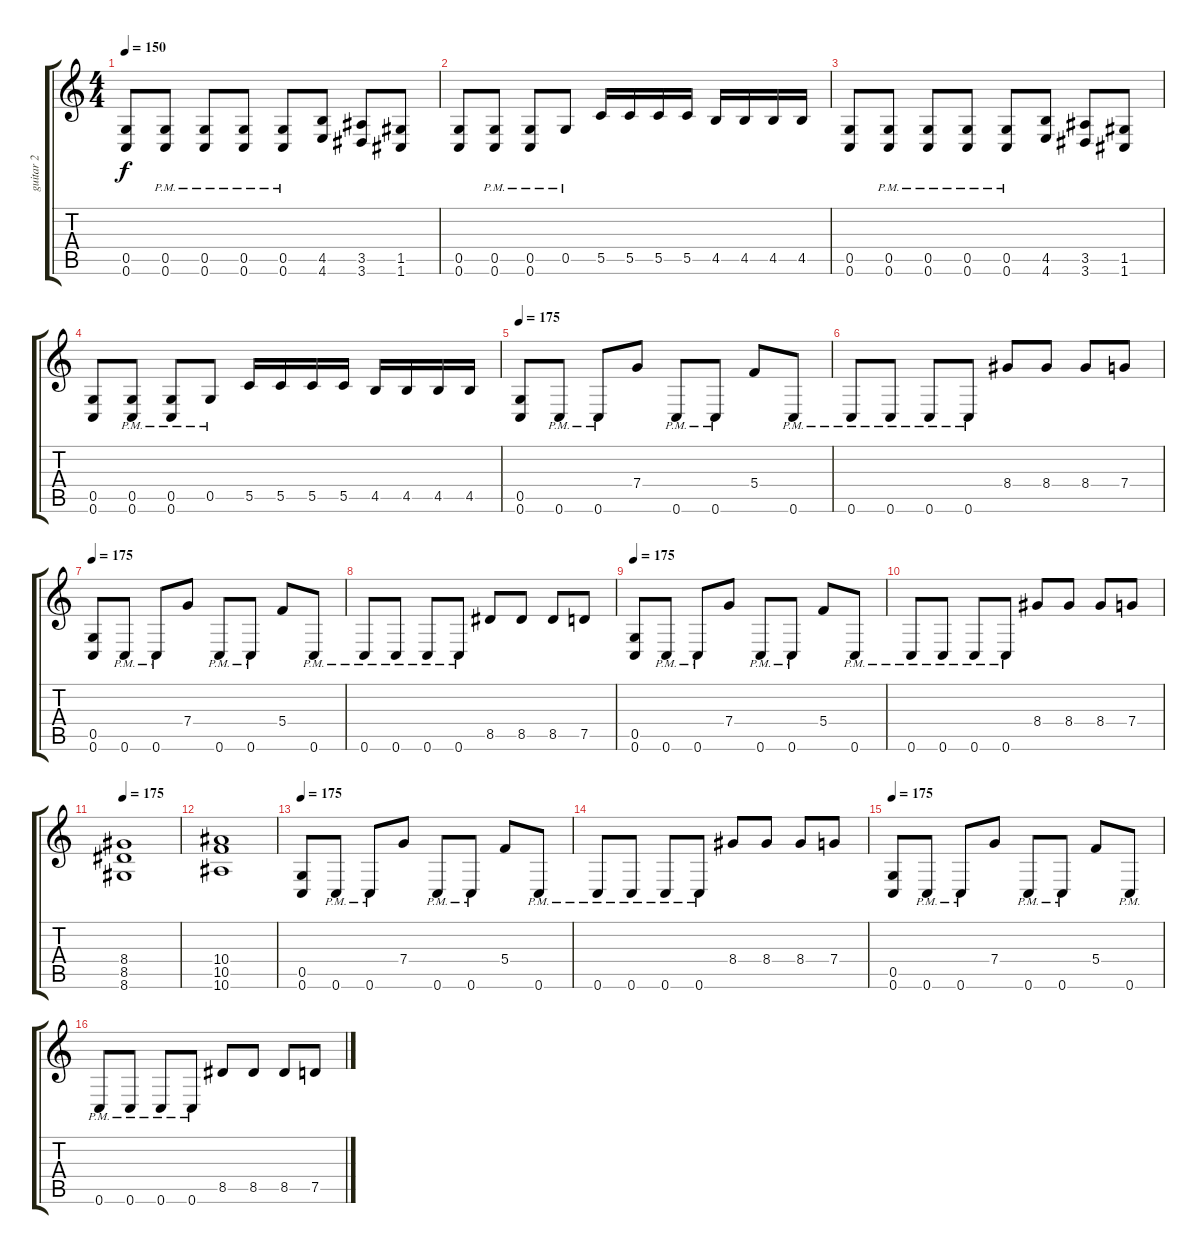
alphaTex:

\track ("guitar 2" "guitar 2") {instrument overdrivenguitar}
\staff {score tabs}
\tuning (D4 A3 F3 C3 G2 C2) {hide}
\ts (4 4)
\tempo 150
\clef g2
\ks c
(0.5 0.6).8{dy f} (0.5{pm} 0.6{pm}).8 (0.5{pm} 0.6{pm}).8 (0.5{pm} 0.6{pm}).8 (0.5{pm} 0.6{pm}).8 (4.5 4.6).8 (3.5 3.6).8 (1.5 1.6).8 |
(0.5 0.6).8 (0.5{pm} 0.6{pm}).8 (0.5{pm} 0.6{pm}).8 0.5{pm}.8 5.5.16 5.5.16 5.5.16 5.5.16 4.5.16 4.5.16 4.5.16 4.5.16 |
(0.5 0.6).8 (0.5{pm} 0.6{pm}).8 (0.5{pm} 0.6{pm}).8 (0.5{pm} 0.6{pm}).8 (0.5{pm} 0.6{pm}).8 (4.5 4.6).8 (3.5 3.6).8 (1.5 1.6).8 |
(0.5 0.6).8 (0.5{pm} 0.6{pm}).8 (0.5{pm} 0.6{pm}).8 0.5{pm}.8 5.5.16 5.5.16 5.5.16 5.5.16 4.5.16 4.5.16 4.5.16 4.5.16 |
\tempo 175
(0.5 0.6).8 0.6{pm}.8 0.6{pm}.8 7.4.8 0.6{pm}.8 0.6{pm}.8 5.4.8 0.6{pm}.8 |
0.6{pm}.8 0.6{pm}.8 0.6{pm}.8 0.6{pm}.8 8.4.8 8.4.8 8.4.8 7.4.8 |
\tempo 175
(0.5 0.6).8 0.6{pm}.8 0.6{pm}.8 7.4.8 0.6{pm}.8 0.6{pm}.8 5.4.8 0.6{pm}.8 |
0.6{pm}.8 0.6{pm}.8 0.6{pm}.8 0.6{pm}.8 8.5.8 8.5.8 8.5.8 7.5.8 |
\tempo 175
(0.5 0.6).8 0.6{pm}.8 0.6{pm}.8 7.4.8 0.6{pm}.8 0.6{pm}.8 5.4.8 0.6{pm}.8 |
0.6{pm}.8 0.6{pm}.8 0.6{pm}.8 0.6{pm}.8 8.4.8 8.4.8 8.4.8 7.4.8 |
\tempo 175
(8.4 8.5 8.6).1 |
(10.4 10.5 10.6).1 |
\tempo 175
(0.5 0.6).8 0.6{pm}.8 0.6{pm}.8 7.4.8 0.6{pm}.8 0.6{pm}.8 5.4.8 0.6{pm}.8 |
0.6{pm}.8 0.6{pm}.8 0.6{pm}.8 0.6{pm}.8 8.4.8 8.4.8 8.4.8 7.4.8 |
\tempo 175
(0.5 0.6).8 0.6{pm}.8 0.6{pm}.8 7.4.8 0.6{pm}.8 0.6{pm}.8 5.4.8 0.6{pm}.8 |
0.6{pm}.8 0.6{pm}.8 0.6{pm}.8 0.6{pm}.8 8.5.8 8.5.8 8.5.8 7.5.8
